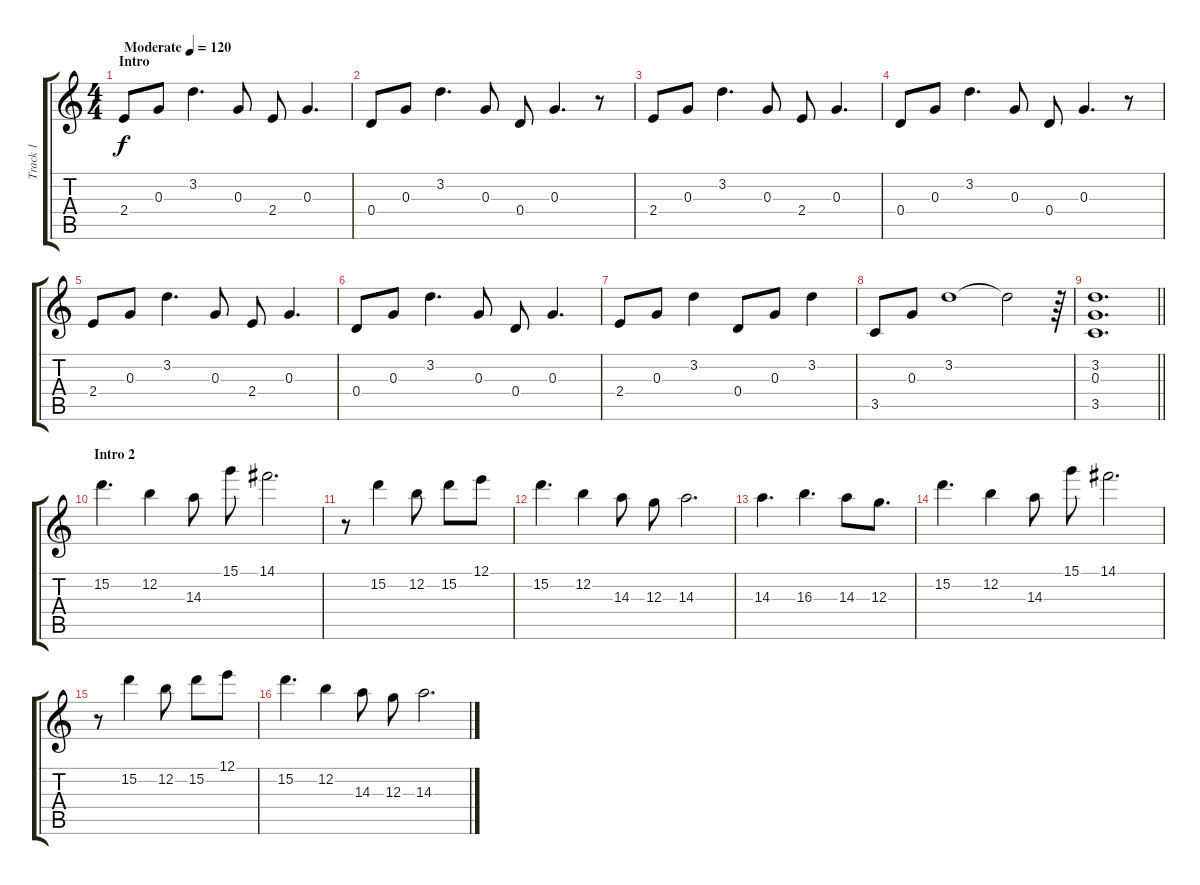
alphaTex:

\track ("Track 1" "Track 1") {instrument electricguitarclean}
\staff {score tabs}
\tuning (E4 B3 G3 D3 A2 E2) {hide}
\ts (4 4)
\section ("" "Intro")
\tempo (120 "Moderate")
\clef g2
\ks c
2.4.8{dy f instrument electricguitarclean} 0.3.8 3.2.4{d} 0.3.8 2.4.8 0.3.4{d} |
0.4.8 0.3.8 3.2.4{d} 0.3.8 0.4.8 0.3.4{d} r.8 |
2.4.8 0.3.8 3.2.4{d} 0.3.8 2.4.8 0.3.4{d} |
0.4.8 0.3.8 3.2.4{d} 0.3.8 0.4.8 0.3.4{d} r.8 |
2.4.8 0.3.8 3.2.4{d} 0.3.8 2.4.8 0.3.4{d} |
0.4.8 0.3.8 3.2.4{d} 0.3.8 0.4.8 0.3.4{d} |
2.4.8 0.3.8 3.2.4 0.4.8 0.3.8 3.2.4 |
3.5.8 0.3.8 3.2.1 3.2{t}.2 r.64 |
\barLineRight lightlight
(3.2 0.3 3.5).1{d} |
\section ("" "Intro 2")
15.2.4{d} 12.2.4 14.3.8 15.1.8 14.1.2{d} |
r.8 15.2.4 12.2.8 15.2.8 12.1.8 |
15.2.4{d} 12.2.4 14.3.8 12.3.8 14.3.2{d} |
14.3.4{d} 16.3.4{d} 14.3.8 12.3.8{d} |
15.2.4{d} 12.2.4 14.3.8 15.1.8 14.1.2{d} |
r.8 15.2.4 12.2.8 15.2.8 12.1.8 |
15.2.4{d} 12.2.4 14.3.8 12.3.8 14.3.2{d}
